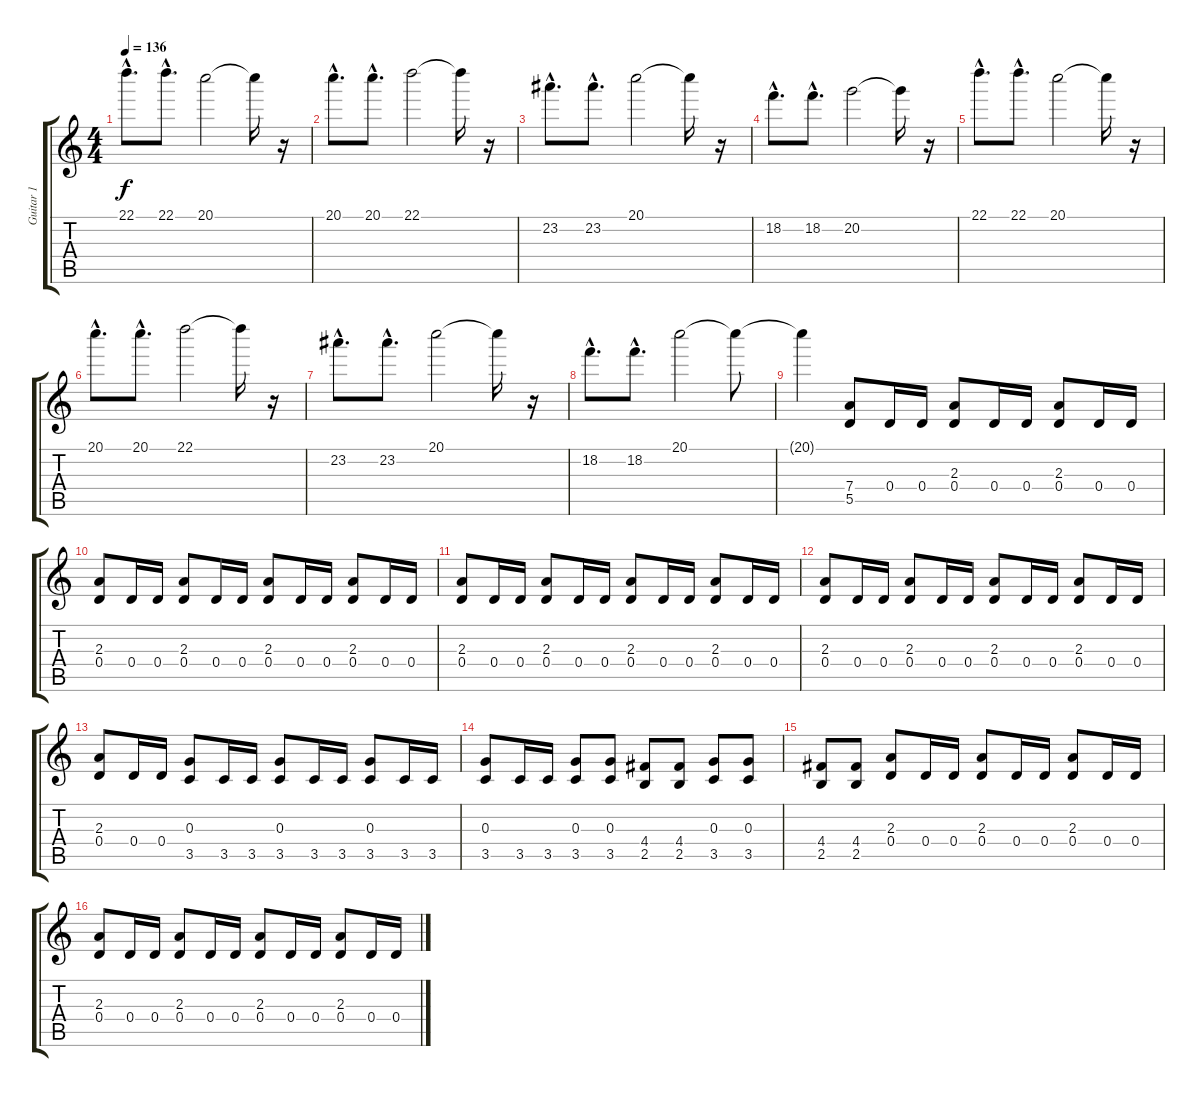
\track ("Guitar 1" "Guitar 1") {instrument distortionguitar}
\staff {score tabs}
\tuning (E4 B3 G3 D3 A2 E2) {hide}
\ts (4 4)
\tempo 136
\clef g2
\ks c
22.1{hac}.8{d dy f} 22.1{hac}.8{d} 20.1.2 20.1{t}.16 r.16 |
20.1{hac}.8{d} 20.1{hac}.8{d} 22.1.2 22.1{t}.16 r.16 |
23.2{hac}.8{d} 23.2{hac}.8{d} 20.1.2 20.1{t}.16 r.16 |
18.2{hac}.8{d} 18.2{hac}.8{d} 20.2.2 20.2{t}.16 r.16 |
22.1{hac}.8{d} 22.1{hac}.8{d} 20.1.2 20.1{t}.16 r.16 |
20.1{hac}.8{d} 20.1{hac}.8{d} 22.1.2 22.1{t}.16 r.16 |
23.2{hac}.8{d} 23.2{hac}.8{d} 20.1.2 20.1{t}.16 r.16 |
18.2{hac}.8{d} 18.2{hac}.8{d} 20.1.2 20.1{t}.8 |
20.1{t}.4 (7.4 5.5).8 0.4.16 0.4.16 (2.3 0.4).8 0.4.16 0.4.16 (2.3 0.4).8 0.4.16 0.4.16 |
(2.3 0.4).8 0.4.16 0.4.16 (2.3 0.4).8 0.4.16 0.4.16 (2.3 0.4).8 0.4.16 0.4.16 (2.3 0.4).8 0.4.16 0.4.16 |
(2.3 0.4).8 0.4.16 0.4.16 (2.3 0.4).8 0.4.16 0.4.16 (2.3 0.4).8 0.4.16 0.4.16 (2.3 0.4).8 0.4.16 0.4.16 |
(2.3 0.4).8 0.4.16 0.4.16 (2.3 0.4).8 0.4.16 0.4.16 (2.3 0.4).8 0.4.16 0.4.16 (2.3 0.4).8 0.4.16 0.4.16 |
(2.3 0.4).8 0.4.16 0.4.16 (0.3 3.5).8 3.5.16 3.5.16 (0.3 3.5).8 3.5.16 3.5.16 (0.3 3.5).8 3.5.16 3.5.16 |
(0.3 3.5).8 3.5.16 3.5.16 (0.3 3.5).8 (0.3 3.5).8 (4.4 2.5).8 (4.4 2.5).8 (0.3 3.5).8 (0.3 3.5).8 |
(4.4 2.5).8 (4.4 2.5).8 (2.3 0.4).8 0.4.16 0.4.16 (2.3 0.4).8 0.4.16 0.4.16 (2.3 0.4).8 0.4.16 0.4.16 |
(2.3 0.4).8 0.4.16 0.4.16 (2.3 0.4).8 0.4.16 0.4.16 (2.3 0.4).8 0.4.16 0.4.16 (2.3 0.4).8 0.4.16 0.4.16
